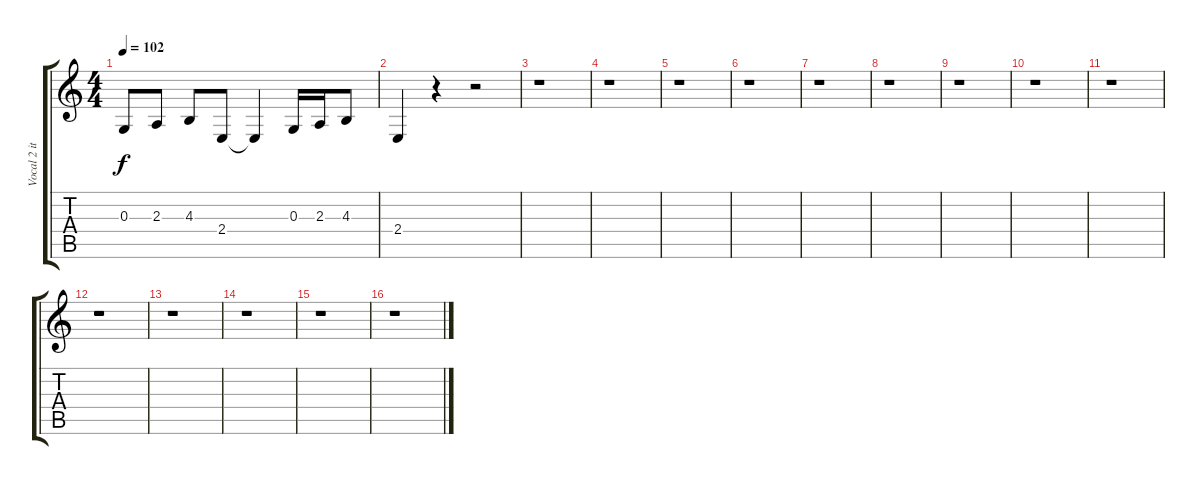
\track ("Vocal 2 it's never..." "Vocal 2 it") {instrument englishhorn}
\staff {score tabs}
\tuning (E4 B3 G3 D3 A2 E2) {hide}
\ts (4 4)
\tempo 102
\clef g2
\ks c
0.3.8{dy f} 2.3.8 4.3.8 2.4.8 2.4{t}.4 0.3.16 2.3.16 4.3.8 |
2.4.4 r.4 r.2 |
r.1 |
r.1 |
r.1 |
r.1 |
r.1 |
r.1 |
r.1 |
r.1 |
r.1 |
r.1 |
r.1 |
r.1 |
r.1 |
r.1
